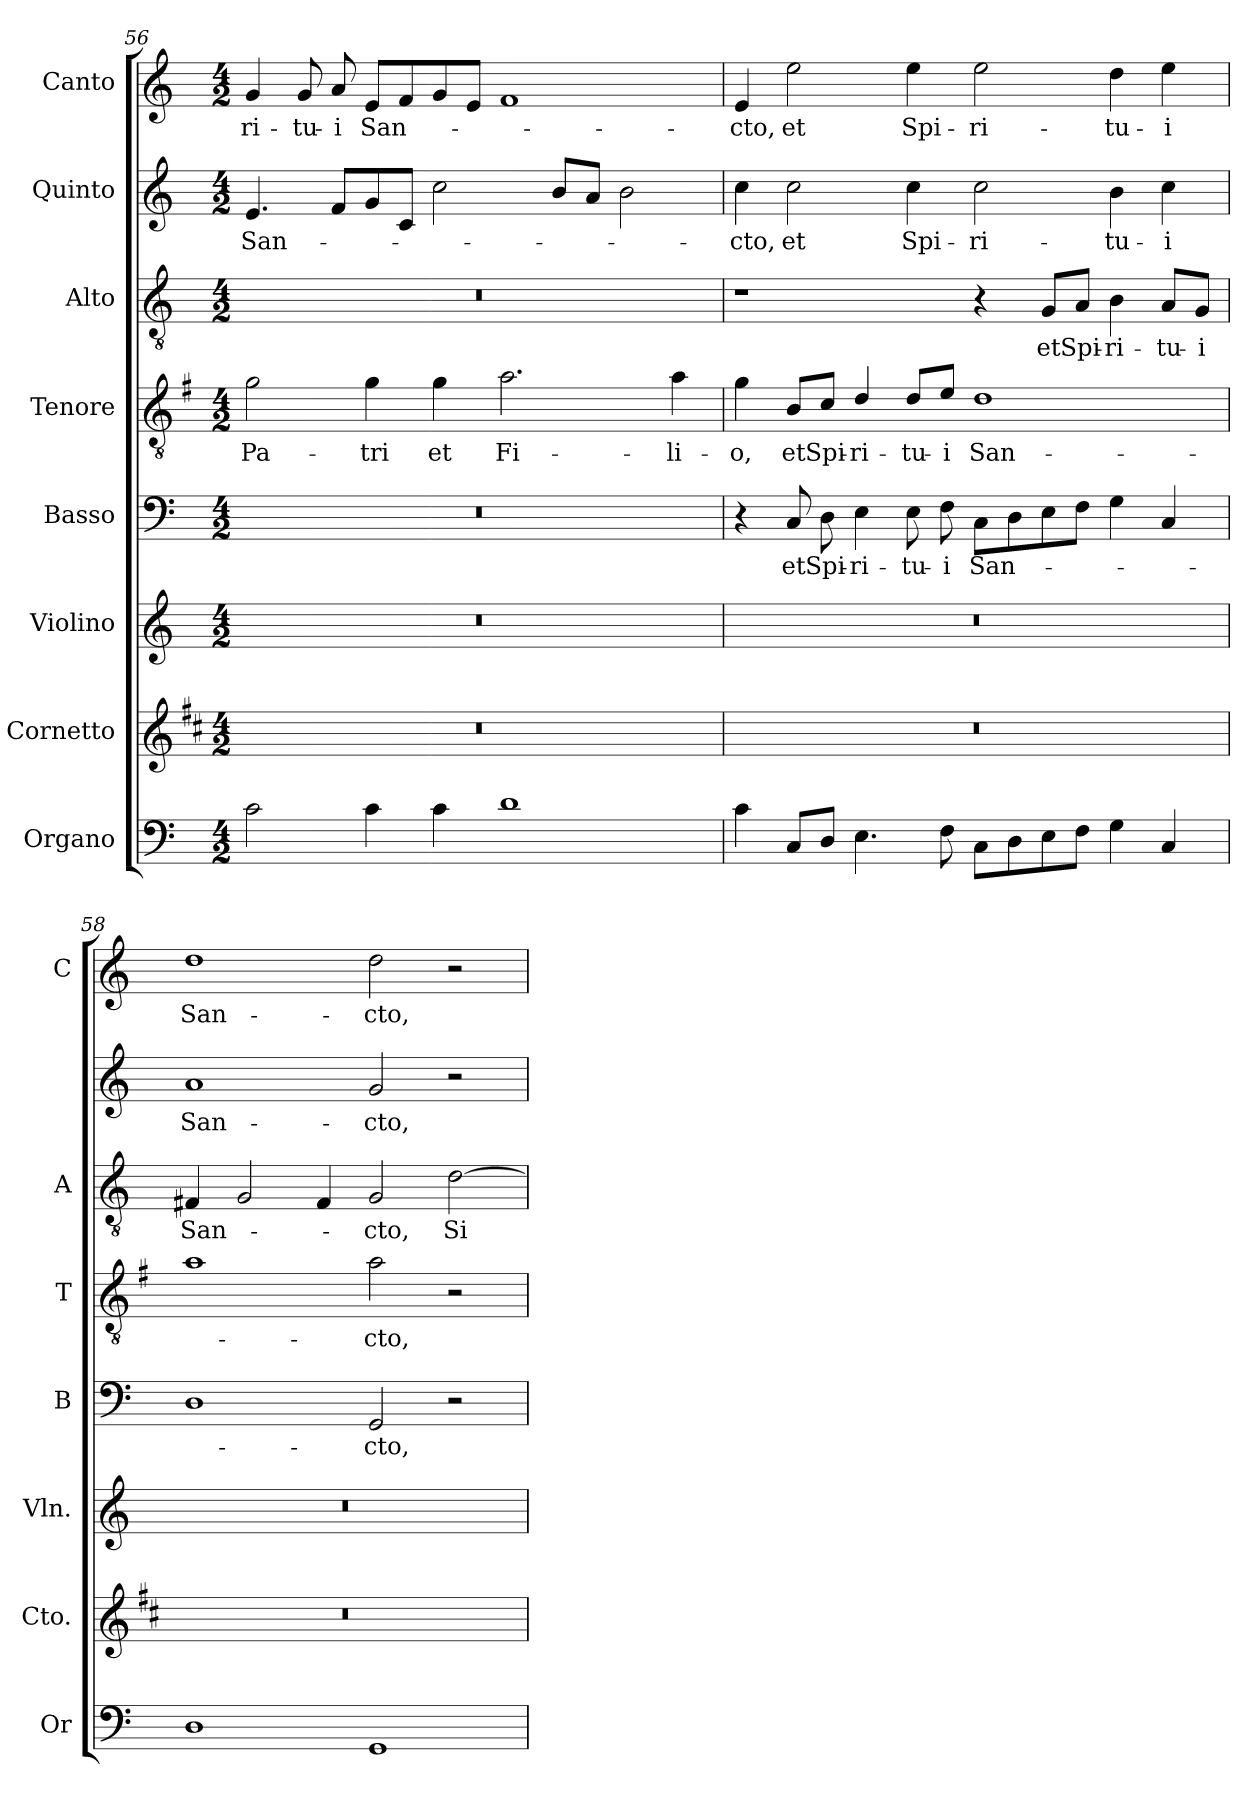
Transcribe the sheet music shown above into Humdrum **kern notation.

**kern	**kern	**kern	**kern	**text	**kern	**text	**kern	**text	**kern	**text	**kern	**text
*part8	*part7	*part6	*part5	*part5	*part4	*part4	*part3	*part3	*part2	*part2	*part1	*part1
*staff8	*staff7	*staff6	*staff5	*staff5	*staff4	*staff4	*staff3	*staff3	*staff2	*staff2	*staff1	*staff1
*I"Organo	*I"Cornetto	*I"Violino	*I"Basso	*	*I"Tenore	*	*I"Alto	*	*I"Quinto	*	*I"Canto	*
*I'Or	*I'Cto.	*I'Vln.	*I'B	*	*I'T	*	*I'A	*	*	*	*I'C	*
!!LO:LB:g=z
*clefF4	*clefG2	*clefG2	*clefF4	*	*clefGv2	*	*clefGv2	*	*clefG2	*	*clefG2	*
*	*ITrd1c2	*	*	*	*ITrd4c7	*	*	*	*	*	*	*
*k[]	*k[]	*k[]	*k[]	*	*k[]	*	*k[]	*	*k[]	*	*k[]	*
*C:	*C:	*C:	*C:	*	*C:	*	*C:	*	*C:	*	*C:	*
*M4/2	*M4/2	*M4/2	*M4/2	*	*M4/2	*	*M4/2	*	*M4/2	*	*M4/2	*
=56	=56	=56	=56	=56	=56	=56	=56	=56	=56	=56	=56	=56
!	!	!	!	!	!	!LO:LY:b	!	!	!	!LO:LY:b	!	!LO:LY:b
2c\	0r	0r	0r	.	2c\	Pa-	0r	.	4.e/	San-	4g/	-ri-
!	!	!	!	!	!	!	!	!	!	!	!	!LO:LY:b
.	.	.	.	.	.	.	.	.	.	.	8g/	-tu-
!	!	!	!	!	!	!	!	!	!	!	!	!LO:LY:b
.	.	.	.	.	.	.	.	.	8f/L	.	8a/	-i
!	!	!	!	!	!	!LO:LY:b	!	!	!	!	!	!LO:LY:b
4c\	.	.	.	.	4c\	-tri	.	.	8g/	.	8e/L	San-
.	.	.	.	.	.	.	.	.	8c/J	.	8f/	.
!	!	!	!	!	!	!LO:LY:b	!	!	!	!	!	!
4c\	.	.	.	.	4c\	et	.	.	2cc\	.	8g/	.
.	.	.	.	.	.	.	.	.	.	.	8e/J	.
!	!	!	!	!	!	!LO:LY:b	!	!	!	!	!	!
1d	.	.	.	.	2.d\	Fi-	.	.	.	.	1f	.
.	.	.	.	.	.	.	.	.	8b/L	.	.	.
.	.	.	.	.	.	.	.	.	8a/J	.	.	.
.	.	.	.	.	.	.	.	.	2b\	.	.	.
!	!	!	!	!	!	!LO:LY:b	!	!	!	!	!	!
.	.	.	.	.	4d\	-li-	.	.	.	.	.	.
=57	=57	=57	=57	=57	=57	=57	=57	=57	=57	=57	=57	=57
!	!	!	!	!	!	!LO:LY:b	!	!	!	!LO:LY:b	!	!LO:LY:b
4c\	0r	0r	4r	.	4c\	-o,	1r	.	4cc\	-cto,	4e/	-cto,
!	!	!	!	!LO:LY:b	!	!LO:LY:b	!	!	!	!LO:LY:b	!	!LO:LY:b
8C/L	.	.	8C/	et	8E/L	et	.	.	2cc\	et	2ee\	et
!	!	!	!	!LO:LY:b	!	!LO:LY:b	!	!	!	!	!	!
8D/J	.	.	8D\	Spi-	8F/J	Spi-	.	.	.	.	.	.
!	!	!	!	!LO:LY:b	!	!LO:LY:b	!	!	!	!	!	!
4.E\	.	.	4E\	-ri-	4G/	-ri-	.	.	.	.	.	.
!	!	!	!	!LO:LY:b	!	!LO:LY:b	!	!	!	!LO:LY:b	!	!LO:LY:b
.	.	.	8E\	-tu-	8G/L	-tu-	.	.	4cc\	Spi-	4ee\	Spi-
!	!	!	!	!LO:LY:b	!	!LO:LY:b	!	!	!	!	!	!
8F\	.	.	8F\	-i	8A/J	-i	.	.	.	.	.	.
!	!	!	!	!LO:LY:b	!	!LO:LY:b	!	!	!	!LO:LY:b	!	!LO:LY:b
8C\L	.	.	8C\L	San-	1G	San-	4r	.	2cc\	-ri-	2ee\	-ri-
8D\	.	.	8D\	.	.	.	.	.	.	.	.	.
!	!	!	!	!	!	!	!	!LO:LY:b	!	!	!	!
8E\	.	.	8E\	.	.	.	8G/L	et	.	.	.	.
!	!	!	!	!	!	!	!	!LO:LY:b	!	!	!	!
8F\J	.	.	8F\J	.	.	.	8A/J	Spi-	.	.	.	.
!	!	!	!	!	!	!	!	!LO:LY:b	!	!LO:LY:b	!	!LO:LY:b
4G\	.	.	4G\	.	.	.	4B\	-ri-	4b\	-tu-	4dd\	-tu-
!	!	!	!	!	!	!	!	!LO:LY:b	!	!LO:LY:b	!	!LO:LY:b
4C/	.	.	4C/	.	.	.	8A/L	-tu-	4cc\	-i	4ee\	-i
!	!	!	!	!	!	!	!	!LO:LY:b	!	!	!	!
.	.	.	.	.	.	.	8G/J	-i	.	.	.	.
=58	=58	=58	=58	=58	=58	=58	=58	=58	=58	=58	=58	=58
!	!	!	!	!	!	!	!	!LO:LY:b	!	!LO:LY:b	!	!LO:LY:b
1D	0r	0r	1D	.	1d	.	4F#X/	San-	1a	San-	1dd	San-
.	.	.	.	.	.	.	2G/	.	.	.	.	.
.	.	.	.	.	.	.	4F#/	.	.	.	.	.
!	!	!	!	!LO:LY:b	!	!LO:LY:b	!	!LO:LY:b	!	!LO:LY:b	!	!LO:LY:b
1GG	.	.	2GG/	-cto,	2d\	-cto,	2G/	-cto,	2g/	-cto,	2dd\	-cto,
!	!	!	!	!	!	!	!	!LO:LY:b	!	!	!	!
.	.	.	2r	.	2r	.	[2d\	Si-	2r	.	2r	.
=	=	=	=	=	=	=	=	=	=	=	=	=
*-	*-	*-	*-	*-	*-	*-	*-	*-	*-	*-	*-	*-
